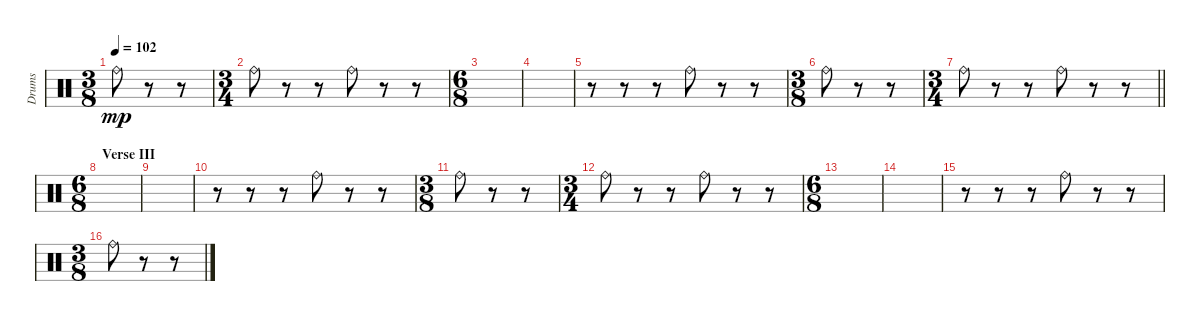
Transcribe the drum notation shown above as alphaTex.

\track ("Drums" "Drums") {instrument percussion}
\staff {score}
\articulation defaults
\ts (3 8)
\tempo 102
\clef neutral
\ks c "Ride (bell)".8{dy mp}
r.8 r.8 |
\ts (3 4)
"Ride (bell)".8 r.8 r.8 "Ride (bell)".8 r.8 r.8 |
\ts (6 8)
|
|
r.8 r.8 r.8 "Ride (bell)".8 r.8 r.8 |
\ts (3 8)
"Ride (bell)".8 r.8 r.8 |
\ts (3 4)
\barLineRight lightlight "Ride (bell)".8
r.8 r.8 "Ride (bell)".8 r.8 r.8 |
\ts (6 8)
\section ("" "Verse III")
|
|
r.8 r.8 r.8 "Ride (bell)".8 r.8 r.8 |
\ts (3 8)
"Ride (bell)".8 r.8 r.8 |
\ts (3 4)
"Ride (bell)".8 r.8 r.8 "Ride (bell)".8 r.8 r.8 |
\ts (6 8)
|
|
r.8 r.8 r.8 "Ride (bell)".8 r.8 r.8 |
\ts (3 8)
"Ride (bell)".8 r.8 r.8
